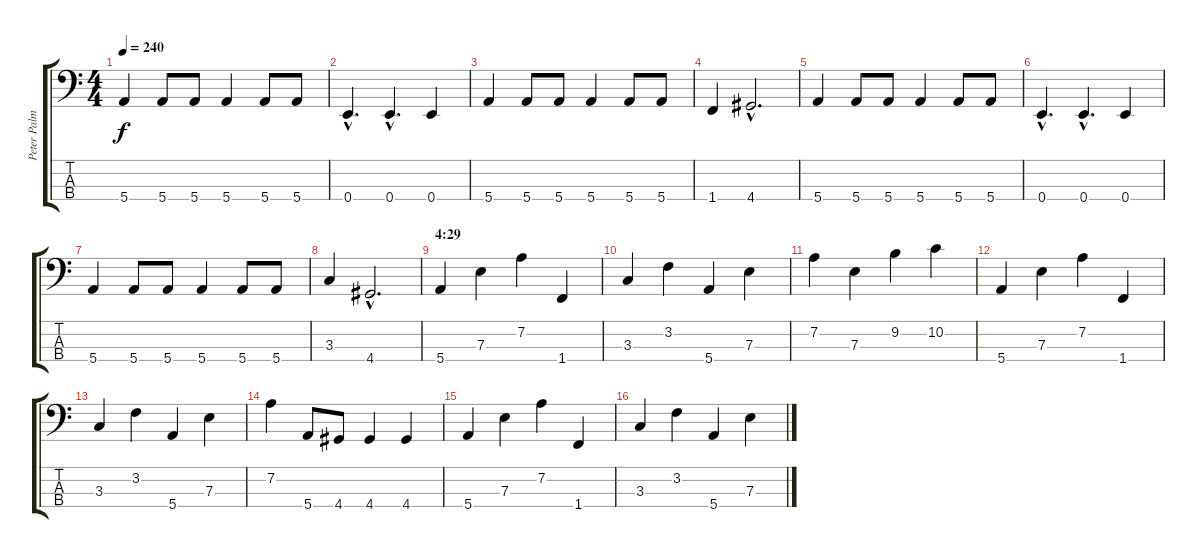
\track ("Peter Palmdahl" "Peter Palm") {instrument electricbasspick}
\staff {score tabs}
\tuning (G2 D2 A1 E1) {hide}
\ts (4 4)
\tempo 240
\clef f4
\ks c
5.4.4{dy f} 5.4.8 5.4.8 5.4.4 5.4.8 5.4.8 |
0.4{hac}.4{d} 0.4{hac}.4{d} 0.4.4 |
5.4.4 5.4.8 5.4.8 5.4.4 5.4.8 5.4.8 |
1.4.4 4.4{hac}.2{d} |
5.4.4 5.4.8 5.4.8 5.4.4 5.4.8 5.4.8 |
0.4{hac}.4{d} 0.4{hac}.4{d} 0.4.4 |
5.4.4 5.4.8 5.4.8 5.4.4 5.4.8 5.4.8 |
3.3.4 4.4{hac}.2{d} |
\section ("" "4:29")
5.4.4 7.3.4 7.2.4 1.4.4 |
3.3.4 3.2.4 5.4.4 7.3.4 |
7.2.4 7.3.4 9.2.4 10.2.4 |
5.4.4 7.3.4 7.2.4 1.4.4 |
3.3.4 3.2.4 5.4.4 7.3.4 |
7.2.4 5.4.8 4.4.8 4.4.4 4.4.4 |
5.4.4 7.3.4 7.2.4 1.4.4 |
3.3.4 3.2.4 5.4.4 7.3.4
